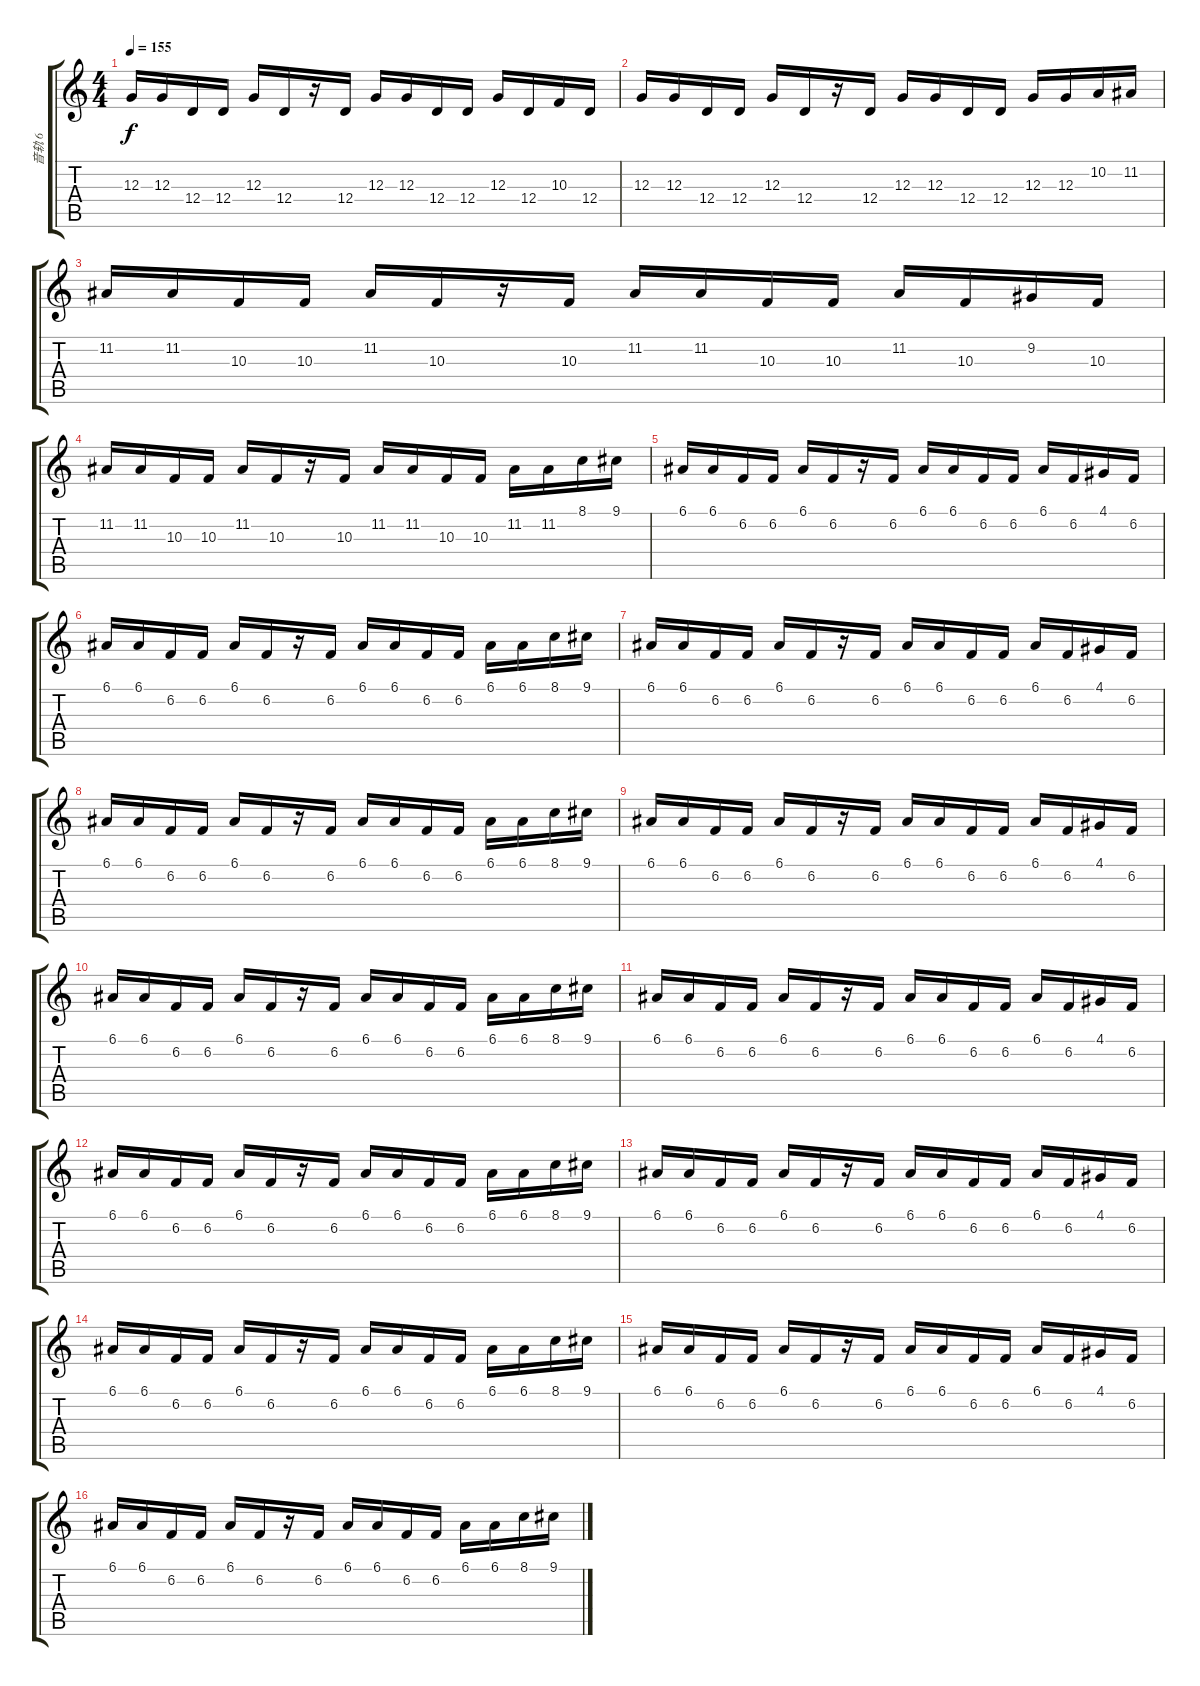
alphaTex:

\track ("音轨 6" "音轨 6") {instrument lead2sawtooth}
\staff {score tabs}
\tuning (E4 B3 G3 D3 A2 E2) {hide}
\ts (4 4)
\tempo 155
\clef g2
\ks c
12.3.16{dy f} 12.3.16 12.4.16 12.4.16 12.3.16 12.4.16 r.16 12.4.16 12.3.16 12.3.16 12.4.16 12.4.16 12.3.16 12.4.16 10.3.16 12.4.16 |
12.3.16 12.3.16 12.4.16 12.4.16 12.3.16 12.4.16 r.16 12.4.16 12.3.16 12.3.16 12.4.16 12.4.16 12.3.16 12.3.16 10.2.16 11.2.16 |
11.2.16 11.2.16 10.3.16 10.3.16 11.2.16 10.3.16 r.16 10.3.16 11.2.16 11.2.16 10.3.16 10.3.16 11.2.16 10.3.16 9.2.16 10.3.16 |
11.2.16 11.2.16 10.3.16 10.3.16 11.2.16 10.3.16 r.16 10.3.16 11.2.16 11.2.16 10.3.16 10.3.16 11.2.16 11.2.16 8.1.16 9.1.16 |
6.1.16 6.1.16 6.2.16 6.2.16 6.1.16 6.2.16 r.16 6.2.16 6.1.16 6.1.16 6.2.16 6.2.16 6.1.16 6.2.16 4.1.16 6.2.16 |
6.1.16 6.1.16 6.2.16 6.2.16 6.1.16 6.2.16 r.16 6.2.16 6.1.16 6.1.16 6.2.16 6.2.16 6.1.16 6.1.16 8.1.16 9.1.16 |
6.1.16 6.1.16 6.2.16 6.2.16 6.1.16 6.2.16 r.16 6.2.16 6.1.16 6.1.16 6.2.16 6.2.16 6.1.16 6.2.16 4.1.16 6.2.16 |
6.1.16 6.1.16 6.2.16 6.2.16 6.1.16 6.2.16 r.16 6.2.16 6.1.16 6.1.16 6.2.16 6.2.16 6.1.16 6.1.16 8.1.16 9.1.16 |
6.1.16 6.1.16 6.2.16 6.2.16 6.1.16 6.2.16 r.16 6.2.16 6.1.16 6.1.16 6.2.16 6.2.16 6.1.16 6.2.16 4.1.16 6.2.16 |
6.1.16 6.1.16 6.2.16 6.2.16 6.1.16 6.2.16 r.16 6.2.16 6.1.16 6.1.16 6.2.16 6.2.16 6.1.16 6.1.16 8.1.16 9.1.16 |
6.1.16 6.1.16 6.2.16 6.2.16 6.1.16 6.2.16 r.16 6.2.16 6.1.16 6.1.16 6.2.16 6.2.16 6.1.16 6.2.16 4.1.16 6.2.16 |
6.1.16 6.1.16 6.2.16 6.2.16 6.1.16 6.2.16 r.16 6.2.16 6.1.16 6.1.16 6.2.16 6.2.16 6.1.16 6.1.16 8.1.16 9.1.16 |
6.1.16 6.1.16 6.2.16 6.2.16 6.1.16 6.2.16 r.16 6.2.16 6.1.16 6.1.16 6.2.16 6.2.16 6.1.16 6.2.16 4.1.16 6.2.16 |
6.1.16 6.1.16 6.2.16 6.2.16 6.1.16 6.2.16 r.16 6.2.16 6.1.16 6.1.16 6.2.16 6.2.16 6.1.16 6.1.16 8.1.16 9.1.16 |
6.1.16 6.1.16 6.2.16 6.2.16 6.1.16 6.2.16 r.16 6.2.16 6.1.16 6.1.16 6.2.16 6.2.16 6.1.16 6.2.16 4.1.16 6.2.16 |
6.1.16 6.1.16 6.2.16 6.2.16 6.1.16 6.2.16 r.16 6.2.16 6.1.16 6.1.16 6.2.16 6.2.16 6.1.16 6.1.16 8.1.16 9.1.16
